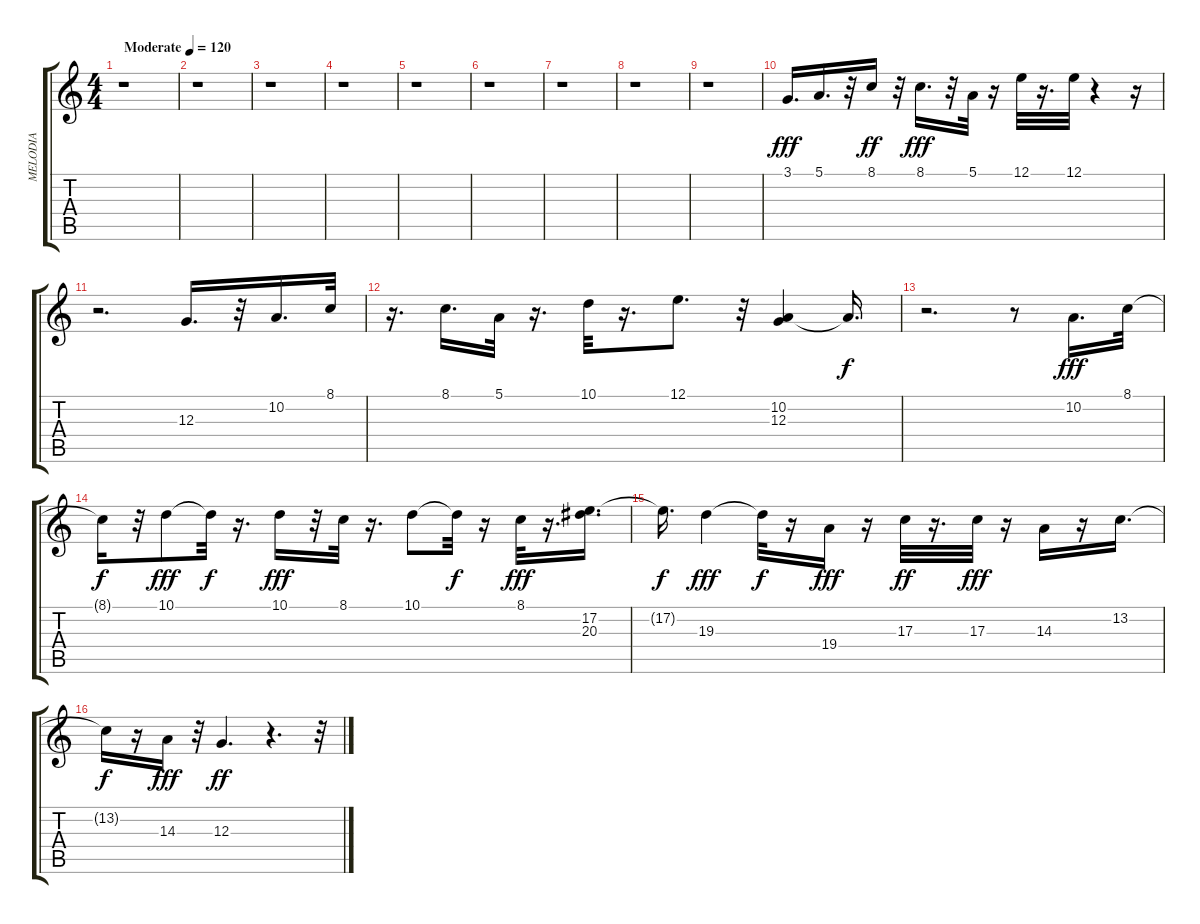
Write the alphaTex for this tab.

\track ("MELODIA" "MELODIA") {solo instrument viola}
\staff {score tabs}
\tuning (E4 B3 G3 D3 A2 E2) {hide}
\ts (4 4)
\tempo (120 "Moderate")
\clef g2
\ks c
r.1{dy fff instrument viola} |
r.1 |
r.1 |
r.1 |
r.1 |
r.1 |
r.1 |
r.1 |
r.1 |
3.1.16{d} 5.1.16{d} r.32 8.1.16{dy ff} r.32 8.1.16{d dy fff} r.32 5.1.32 r.16 12.1.32 r.16{d} 12.1.32 r.4 r.16 |
r.2{d} 12.3.16{d} r.32 10.2.16{d} 8.1.32 |
r.16{d} 8.1.16{d} 5.1.32 r.16{d} 10.1.32 r.16{d} 12.1.8{d} r.32 (10.2 12.3).4 10.2{t}.16{d dy f} |
r.2{d} r.8 10.2.16{d dy fff} 8.1.32 |
8.1{t}.16{dy f} r.32 10.1.8{dy fff} 10.1{t}.32{dy f} r.16{d} 10.1.16{dy fff} r.32 8.1.32 r.16{d} 10.1.8 10.1{t}.32{dy f} r.16 8.1.32{dy fff} r.16{d} (17.2 20.3).16{d} |
17.2{t}.16{d dy f} 19.3.4{dy fff} 19.3{t}.32{dy f} r.16 19.4.16{dy fff} r.16 17.3.32{dy ff} r.16{d} 17.3.32{dy fff} r.16 14.3.16 r.16 13.2.16{d} |
13.2{t}.16{dy f} r.16 14.3.16{dy fff} r.32 12.3.4{d dy ff} r.4{d} r.32
